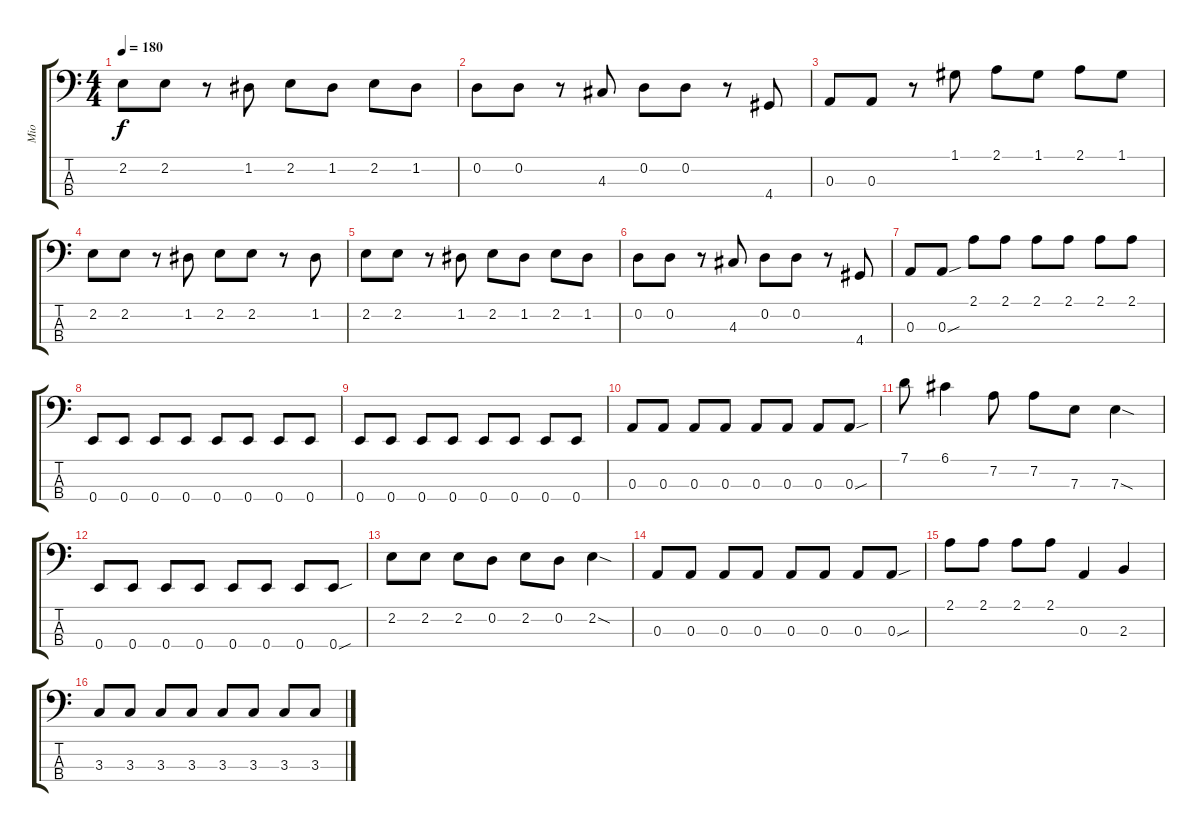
\track ("Mio" "Mio") {instrument electricbassfinger}
\staff {score tabs}
\tuning (G2 D2 A1 E1) {hide}
\ts (4 4)
\tempo 180
\clef f4
\ks c
2.2.8{dy f} 2.2.8 r.8 1.2.8 2.2.8 1.2.8 2.2.8 1.2.8 |
0.2.8 0.2.8 r.8 4.3.8 0.2.8 0.2.8 r.8 4.4.8 |
0.3.8 0.3.8 r.8 1.1.8 2.1.8 1.1.8 2.1.8 1.1.8 |
2.2.8 2.2.8 r.8 1.2.8 2.2.8 2.2.8 r.8 1.2.8 |
2.2.8 2.2.8 r.8 1.2.8 2.2.8 1.2.8 2.2.8 1.2.8 |
0.2.8 0.2.8 r.8 4.3.8 0.2.8 0.2.8 r.8 4.4.8 |
0.3.8 0.3{sou}.8 2.1.8 2.1.8 2.1.8 2.1.8 2.1.8 2.1.8 |
0.4.8 0.4.8 0.4.8 0.4.8 0.4.8 0.4.8 0.4.8 0.4.8 |
0.4.8 0.4.8 0.4.8 0.4.8 0.4.8 0.4.8 0.4.8 0.4.8 |
0.3.8 0.3.8 0.3.8 0.3.8 0.3.8 0.3.8 0.3.8 0.3{sou}.8 |
7.1.8 6.1.4 7.2.8 7.2.8 7.3.8 7.3{sod}.4 |
0.4.8 0.4.8 0.4.8 0.4.8 0.4.8 0.4.8 0.4.8 0.4{sou}.8 |
2.2.8 2.2.8 2.2.8 0.2.8 2.2.8 0.2.8 2.2{sod}.4 |
0.3.8 0.3.8 0.3.8 0.3.8 0.3.8 0.3.8 0.3.8 0.3{sou}.8 |
2.1.8 2.1.8 2.1.8 2.1.8 0.3.4 2.3.4 |
3.3.8 3.3.8 3.3.8 3.3.8 3.3.8 3.3.8 3.3.8 3.3.8
